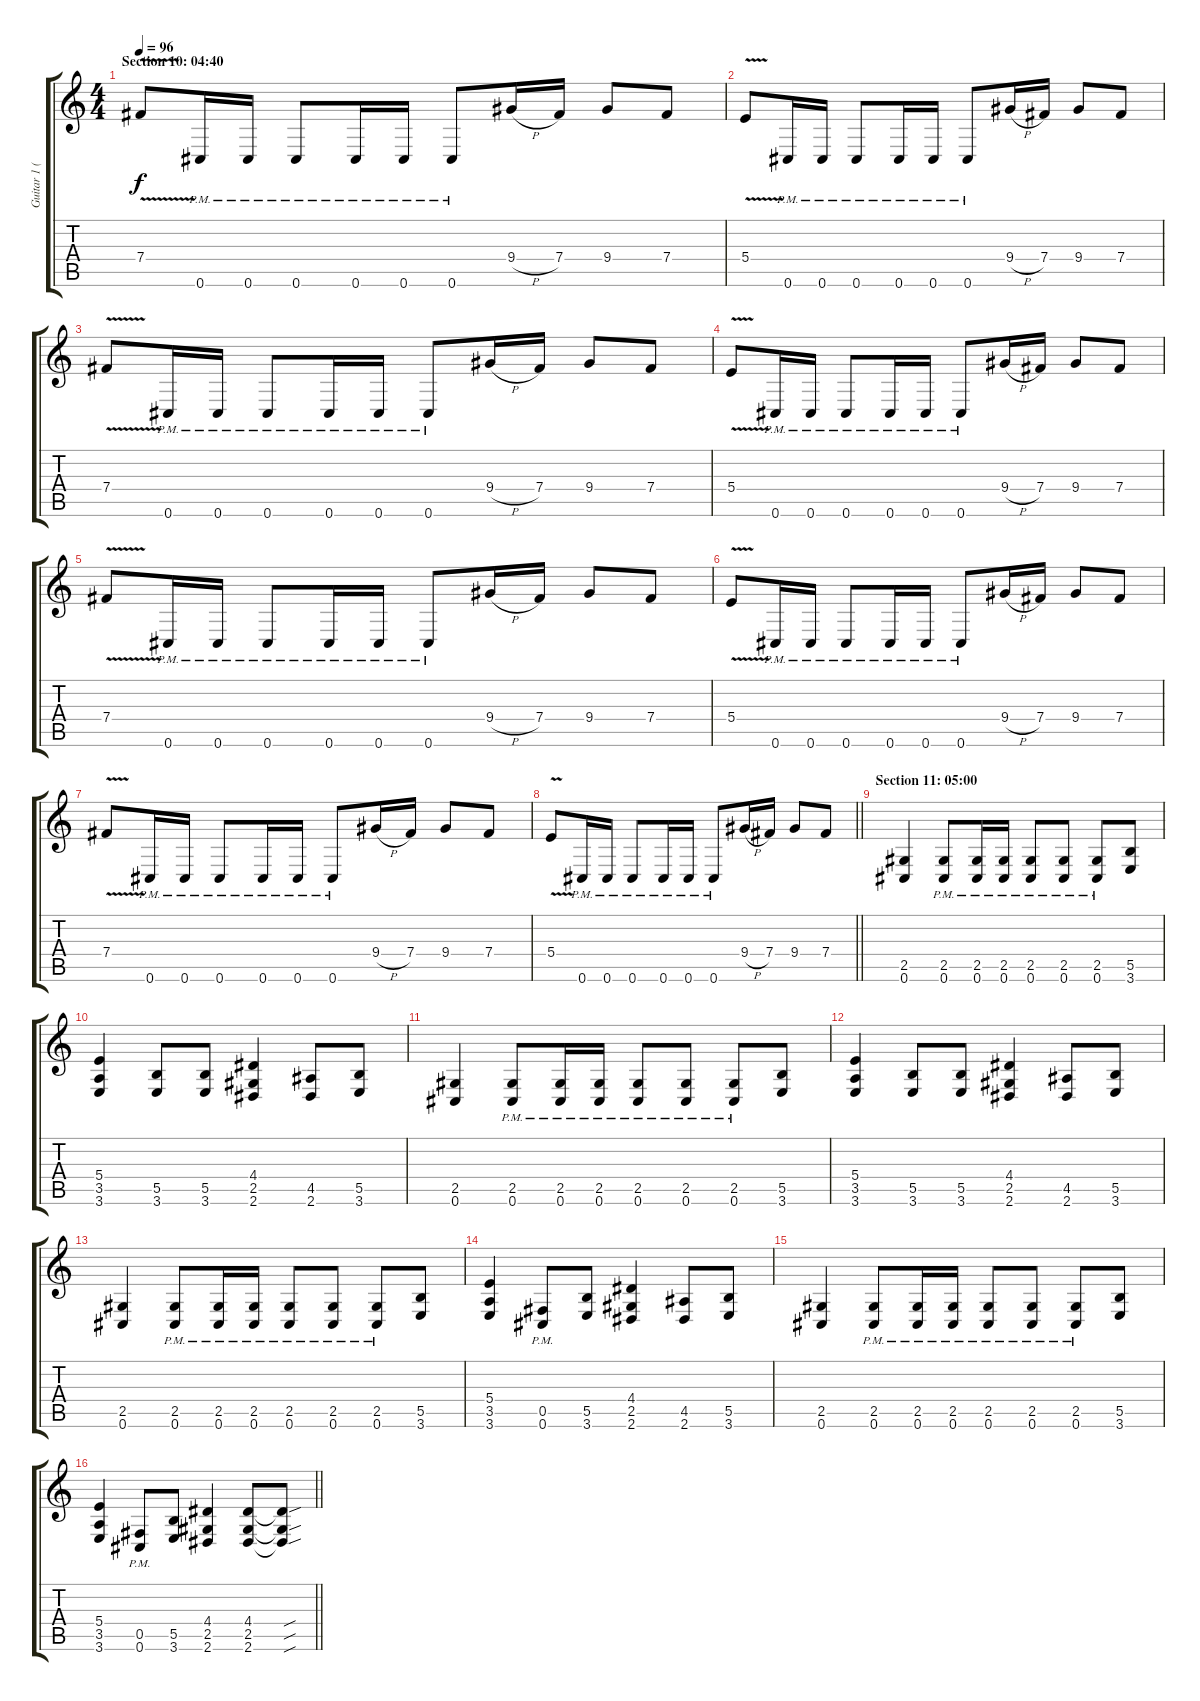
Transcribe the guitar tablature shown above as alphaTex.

\track ("Guitar 1 (Distortion)" "Guitar 1 (") {instrument distortionguitar}
\staff {score tabs}
\tuning (Db4 Ab3 E3 B2 Gb2 Db2) {hide}
\ts (4 4)
\section ("" "Section 10: 04:40")
\tempo 96
\clef g2
\ks c
7.4{v}.8{dy f} 0.6{pm}.16 0.6{pm}.16 0.6{pm}.8 0.6{pm}.16 0.6{pm}.16 0.6{pm}.8 9.4{h}.16 7.4.16 9.4.8 7.4.8 |
5.4{v}.8 0.6{pm}.16 0.6{pm}.16 0.6{pm}.8 0.6{pm}.16 0.6{pm}.16 0.6{pm}.8 9.4{h}.16 7.4.16 9.4.8 7.4.8 |
7.4{v}.8 0.6{pm}.16 0.6{pm}.16 0.6{pm}.8 0.6{pm}.16 0.6{pm}.16 0.6{pm}.8 9.4{h}.16 7.4.16 9.4.8 7.4.8 |
5.4{v}.8 0.6{pm}.16 0.6{pm}.16 0.6{pm}.8 0.6{pm}.16 0.6{pm}.16 0.6{pm}.8 9.4{h}.16 7.4.16 9.4.8 7.4.8 |
7.4{v}.8 0.6{pm}.16 0.6{pm}.16 0.6{pm}.8 0.6{pm}.16 0.6{pm}.16 0.6{pm}.8 9.4{h}.16 7.4.16 9.4.8 7.4.8 |
5.4{v}.8 0.6{pm}.16 0.6{pm}.16 0.6{pm}.8 0.6{pm}.16 0.6{pm}.16 0.6{pm}.8 9.4{h}.16 7.4.16 9.4.8 7.4.8 |
7.4{v}.8 0.6{pm}.16 0.6{pm}.16 0.6{pm}.8 0.6{pm}.16 0.6{pm}.16 0.6{pm}.8 9.4{h}.16 7.4.16 9.4.8 7.4.8 |
\barLineRight lightlight
5.4{v}.8 0.6{pm}.16 0.6{pm}.16 0.6{pm}.8 0.6{pm}.16 0.6{pm}.16 0.6{pm}.8 9.4{h}.16 7.4.16 9.4.8 7.4.8 |
\section ("" "Section 11: 05:00")
(2.5 0.6).4 (2.5{pm} 0.6{pm}).8 (2.5{pm} 0.6{pm}).16 (2.5{pm} 0.6{pm}).16 (2.5{pm} 0.6{pm}).8 (2.5{pm} 0.6{pm}).8 (2.5{pm} 0.6{pm}).8 (5.5 3.6).8 |
(5.4 3.5 3.6).4 (5.5 3.6).8 (5.5 3.6).8 (4.4 2.5 2.6).4 (4.5 2.6).8 (5.5 3.6).8 |
(2.5 0.6).4 (2.5{pm} 0.6{pm}).8 (2.5{pm} 0.6{pm}).16 (2.5{pm} 0.6{pm}).16 (2.5{pm} 0.6{pm}).8 (2.5{pm} 0.6{pm}).8 (2.5{pm} 0.6{pm}).8 (5.5 3.6).8 |
(5.4 3.5 3.6).4 (5.5 3.6).8 (5.5 3.6).8 (4.4 2.5 2.6).4 (4.5 2.6).8 (5.5 3.6).8 |
(2.5 0.6).4 (2.5{pm} 0.6{pm}).8 (2.5{pm} 0.6{pm}).16 (2.5{pm} 0.6{pm}).16 (2.5{pm} 0.6{pm}).8 (2.5{pm} 0.6{pm}).8 (2.5{pm} 0.6{pm}).8 (5.5 3.6).8 |
(5.4 3.5 3.6).4 (0.5{pm} 0.6{pm}).8 (5.5 3.6).8 (4.4 2.5 2.6).4 (4.5 2.6).8 (5.5 3.6).8 |
(2.5 0.6).4 (2.5{pm} 0.6{pm}).8 (2.5{pm} 0.6{pm}).16 (2.5{pm} 0.6{pm}).16 (2.5{pm} 0.6{pm}).8 (2.5{pm} 0.6{pm}).8 (2.5{pm} 0.6{pm}).8 (5.5 3.6).8 |
\barLineRight lightlight
(5.4 3.5 3.6).4 (0.5{pm} 0.6{pm}).8 (5.5 3.6).8 (4.4 2.5 2.6).4 (4.4 2.5 2.6).8 (4.4{sou t} 2.5{sou t} 2.6{sou t}).8
